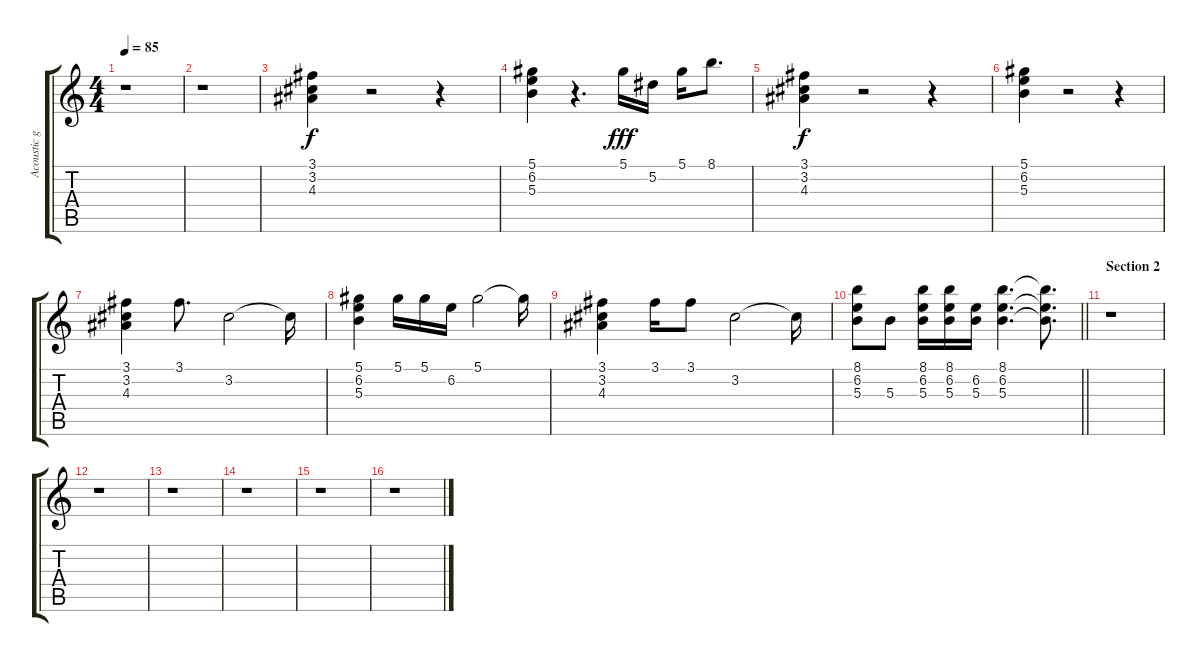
\track ("Acoustic guitar" "Acoustic g") {instrument acousticguitarsteel}
\staff {score tabs}
\tuning (Eb4 Bb3 Gb3 Db3 Ab2 Eb2) {hide}
\ts (4 4)
\tempo 85
\clef g2
\ks c
r.1{dy mf} |
r.1 |
(3.1 3.2 4.3).4{dy f volume 9} r.2 r.4 |
(5.1 6.2 5.3).4 r.4{d} 5.1.16{dy fff} 5.2.16 5.1.16 8.1.8{d} |
(3.1 3.2 4.3).4{dy f} r.2 r.4 |
(5.1 6.2 5.3).4 r.2 r.4 |
(3.1 3.2 4.3).4 3.1.8{d} 3.2.2 3.2{t}.16 |
(5.1 6.2 5.3).4 5.1.16 5.1.16 6.2.16 5.1.2 5.1{t}.16 |
(3.1 3.2 4.3).4 3.1.16 3.1.8 3.2.2 3.2{t}.16 |
\barLineRight lightlight
(8.1 6.2 5.3).8 5.3.8 (8.1 6.2 5.3).16 (8.1 6.2 5.3).16 (6.2 5.3).16 (8.1 6.2 5.3).4{d} (8.1{t} 6.2{t} 5.3{t}).8{d} |
\section ("" "Section 2")
r.1 |
r.1 |
r.1 |
r.1 |
r.1 |
r.1
